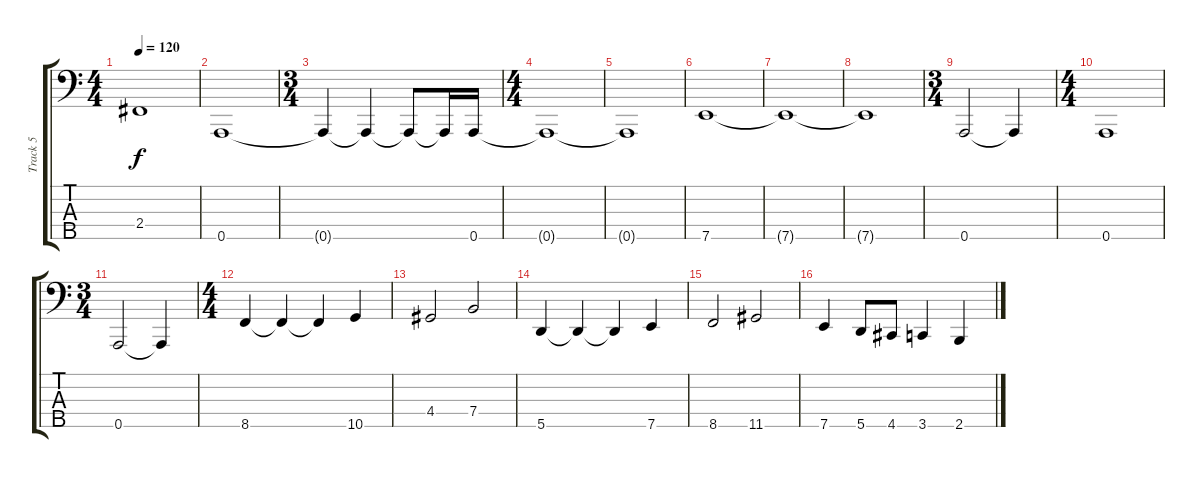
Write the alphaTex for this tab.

\track ("Track 5" "Track 5") {instrument electricbasspick}
\staff {score tabs}
\tuning (G2 D2 A1 E1 A0) {hide}
\ts (4 4)
\tempo 120
\clef f4
\ks c
2.4.1{dy f} |
0.5.1 |
\ts (3 4)
0.5{t}.4 0.5{t}.4 0.5{t}.8 0.5{t}.16 0.5.16 |
\ts (4 4)
0.5{t}.1 |
0.5{t}.1 |
7.5.1 |
7.5{t}.1 |
7.5{t}.1 |
\ts (3 4)
0.5.2 0.5{t}.4 |
\ts (4 4)
0.5.1 |
\ts (3 4)
0.5.2 0.5{t}.4 |
\ts (4 4)
8.5.4 8.5{t}.4 8.5{t}.4 10.5.4 |
4.4.2 7.4.2 |
5.5.4 5.5{t}.4 5.5{t}.4 7.5.4 |
8.5.2 11.5.2 |
7.5.4 5.5.8 4.5.8 3.5.4 2.5.4
